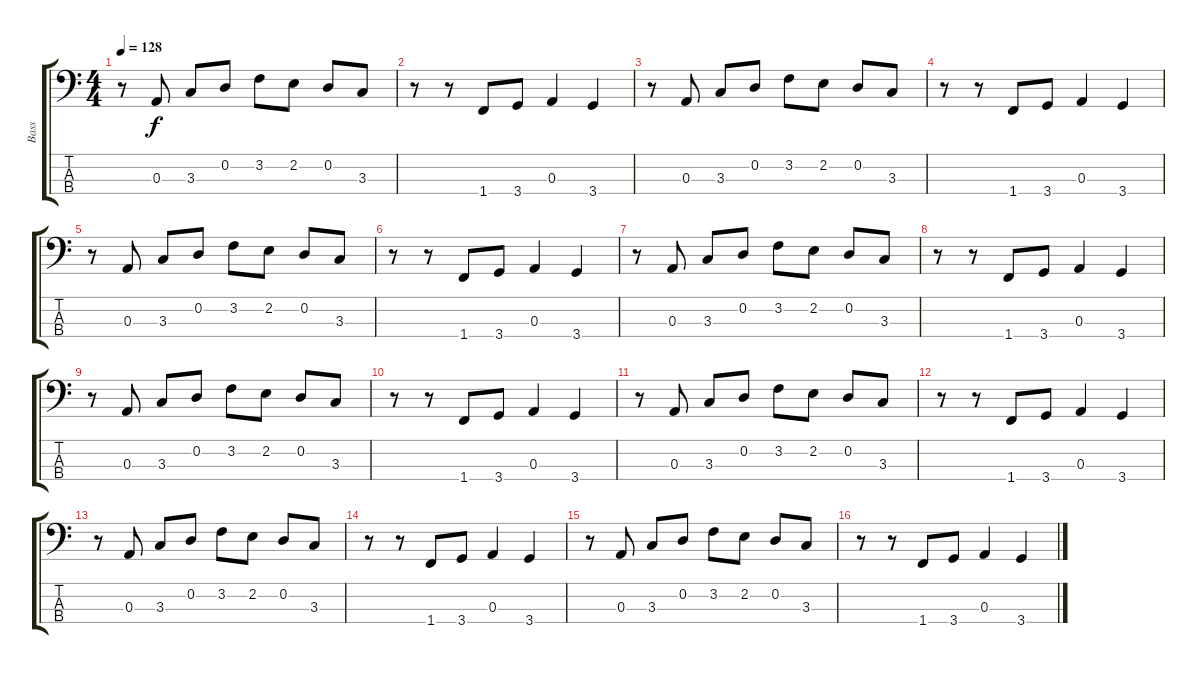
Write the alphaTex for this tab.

\track ("Bass" "Bass") {instrument electricbassfinger}
\staff {score tabs}
\tuning (G2 D2 A1 E1) {hide}
\ts (4 4)
\tempo 128
\clef f4
\ks c
r.8{dy f} 0.3.8 3.3.8 0.2.8 3.2.8 2.2.8 0.2.8 3.3.8 |
r.8 r.8 1.4.8 3.4.8 0.3.4 3.4.4 |
r.8 0.3.8 3.3.8 0.2.8 3.2.8 2.2.8 0.2.8 3.3.8 |
r.8 r.8 1.4.8 3.4.8 0.3.4 3.4.4 |
r.8 0.3.8 3.3.8 0.2.8 3.2.8 2.2.8 0.2.8 3.3.8 |
r.8 r.8 1.4.8 3.4.8 0.3.4 3.4.4 |
r.8 0.3.8 3.3.8 0.2.8 3.2.8 2.2.8 0.2.8 3.3.8 |
r.8 r.8 1.4.8 3.4.8 0.3.4 3.4.4 |
r.8 0.3.8 3.3.8 0.2.8 3.2.8 2.2.8 0.2.8 3.3.8 |
r.8 r.8 1.4.8 3.4.8 0.3.4 3.4.4 |
r.8 0.3.8 3.3.8 0.2.8 3.2.8 2.2.8 0.2.8 3.3.8 |
r.8 r.8 1.4.8 3.4.8 0.3.4 3.4.4 |
r.8 0.3.8 3.3.8 0.2.8 3.2.8 2.2.8 0.2.8 3.3.8 |
r.8 r.8 1.4.8 3.4.8 0.3.4 3.4.4 |
r.8 0.3.8 3.3.8 0.2.8 3.2.8 2.2.8 0.2.8 3.3.8 |
r.8 r.8 1.4.8 3.4.8 0.3.4 3.4.4
